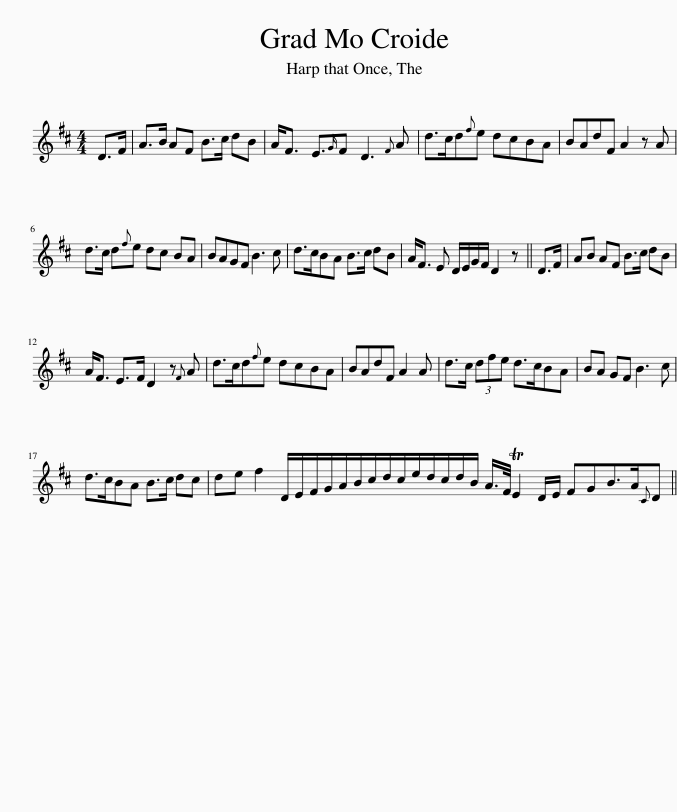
X:1
L:1/8
M:4/4
I:linebreak $
K:D
V:1 treble
V:1
 D>F | A>B AF B>c dB | A<F E3/2{G}F D3{F} A | d>cd{f}e dcBA | BAdF A2 z A |$ %5
 d>c d{f}e dc BA | BAGF B3 c | d>cBA B>c dB | A<F E D/E/G/F/ D2 z || D>F | %10
 AB AF B>c dB |$ A<F E>F D2 z{F} A | d>cd{f}e dcBA | BAdF A2 A | d>c (3dfe d>cBA | %15
 BA GF B3 c |$ d>cBA B>c dc | de f2 D/E/F/G/A/B/c/d/c/e/d/c/d/B/ A/>F/ TE2 D/E/ FGB>A{C}D || %18
